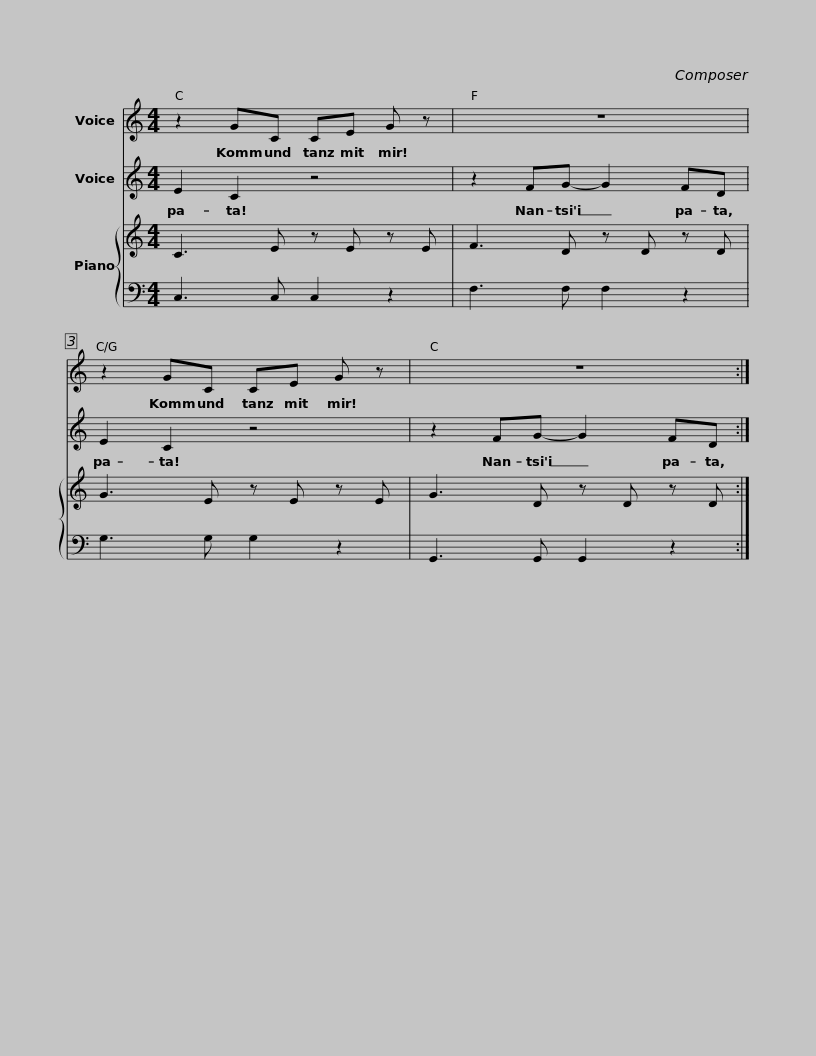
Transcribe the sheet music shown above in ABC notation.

X:1
%%score 1 2 { 3 | 4 }
L:1/8
M:4/4
I:linebreak $
K:C
V:1 treble
V:2 treble
V:3 treble
V:4 bass
V:1
 z2 GC CE G z | z8 | z2 GC CE G z | z8 :| %4
V:2
 E2 C2 z4 | z2 FG- G2 FD | E2 C2 z4 | z2 FG- G2 FD :| %4
V:3
 C3 E z E z E | F3 D z D z D | G3 E z E z E | G3 D z D z D :| %4
V:4
 C,3 C, C,2 z2 | F,3 F, F,2 z2 | G,3 G, G,2 z2 | G,,3 G,, G,,2 z2 :| %4
